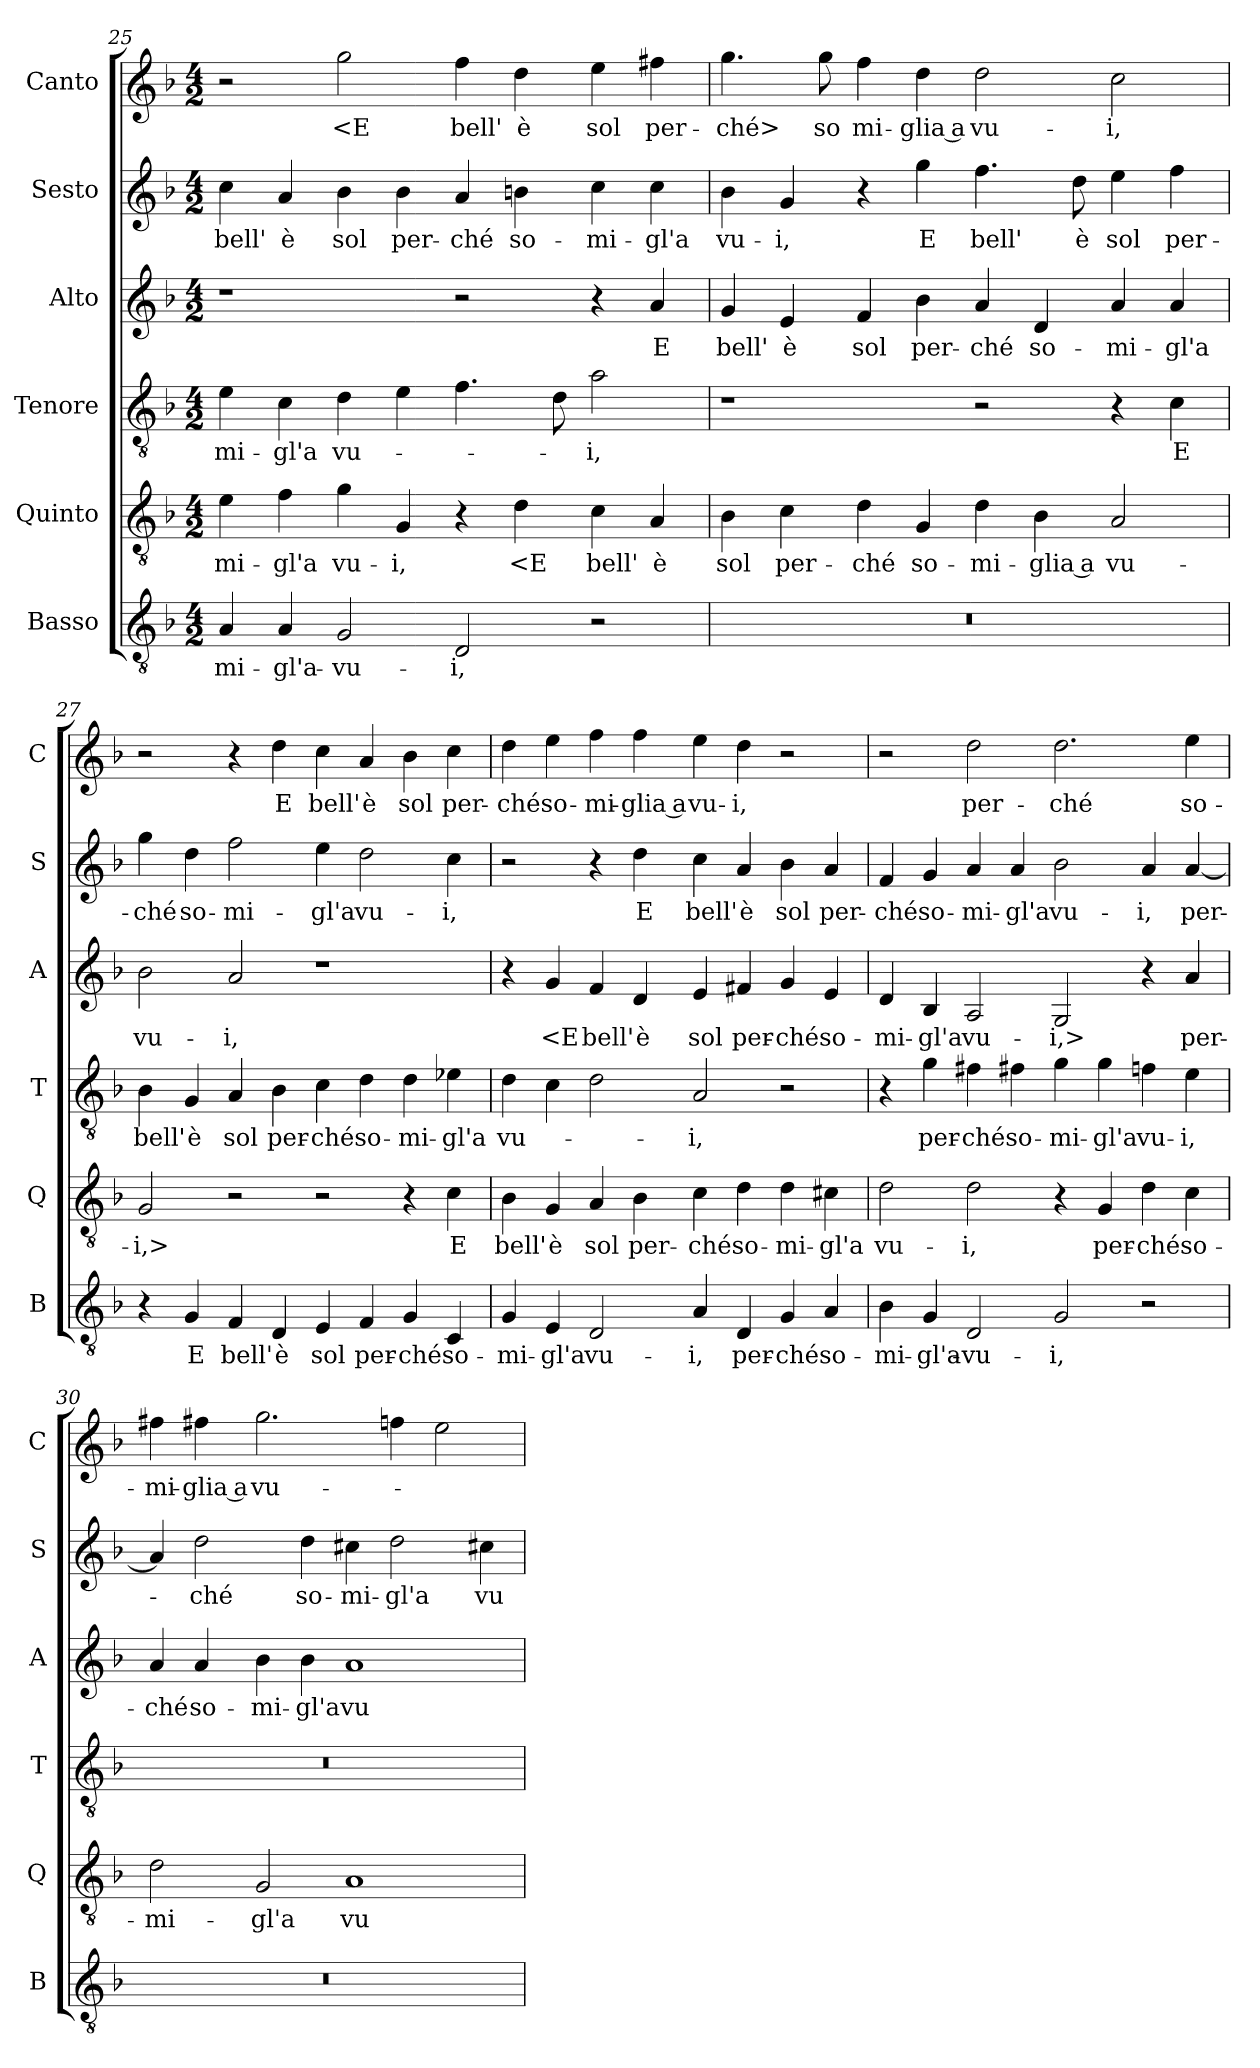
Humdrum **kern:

**kern	**text	**kern	**text	**kern	**text	**kern	**text	**kern	**text	**kern	**text
*part6	*part6	*part5	*part5	*part4	*part4	*part3	*part3	*part2	*part2	*part1	*part1
*staff6	*staff6	*staff5	*staff5	*staff4	*staff4	*staff3	*staff3	*staff2	*staff2	*staff1	*staff1
*I"Basso	*	*I"Quinto	*	*I"Tenore	*	*I"Alto	*	*I"Sesto	*	*I"Canto	*
*I'B	*	*I'Q	*	*I'T	*	*I'A	*	*I'S	*	*I'C	*
*clefGv2	*	*clefGv2	*	*clefGv2	*	*clefG2	*	*clefG2	*	*clefG2	*
*k[b-]	*	*k[b-]	*	*k[b-]	*	*k[b-]	*	*k[b-]	*	*k[b-]	*
*M4/2	*	*M4/2	*	*M4/2	*	*M4/2	*	*M4/2	*	*M4/2	*
=25	=25	=25	=25	=25	=25	=25	=25	=25	=25	=25	=25
4A	-mi-	4e	-mi-	4e	-mi-	1r	.	4cc	bell'	2r	.
4A	-gl'a-	4f	-gl'a	4c	-gl'a	.	.	4a	è	.	.
2G	-vu-	4g	vu-	4d	vu-	.	.	4b-	sol	2gg	<E
.	.	4G	-i,	4e	.	.	.	4b-	per-	.	.
2D	-i,	4r	.	4.f	.	2r	.	4a	-ché	4ff	bell'
.	.	4d	<E	.	.	.	.	4bn	so-	4dd	è
.	.	.	.	8d	.	.	.	.	.	.	.
2r	.	4c	bell'	2a	-i,	4r	.	4cc	-mi-	4ee	sol
.	.	4A	è	.	.	4a	E	4cc	-gl'a	4ff#X	per-
=26	=26	=26	=26	=26	=26	=26	=26	=26	=26	=26	=26
0r	.	4B-	sol	1r	.	4g	bell'	4b-	vu-	4.gg	-ché>
.	.	4c	per-	.	.	4e	è	4g	-i,	.	.
.	.	.	.	.	.	.	.	.	.	8gg	so
.	.	4d	-ché	.	.	4f	sol	4r	.	4ff	mi-
.	.	4G	so-	.	.	4b-	per-	4gg	E	4dd	-glia a
.	.	4d	-mi-	2r	.	4a	-ché	4.ff	bell'	2dd	vu-
.	.	4B-	-glia a	.	.	4d	so-	.	.	.	.
.	.	.	.	.	.	.	.	8dd	è	.	.
.	.	2A	vu-	4r	.	4a	-mi-	4ee	sol	2cc	-i,
.	.	.	.	4c	E	4a	-gl'a	4ff	per-	.	.
=27	=27	=27	=27	=27	=27	=27	=27	=27	=27	=27	=27
4r	.	2G	-i,>	4B-	bell'	2b-	vu-	4gg	-ché	2r	.
4G	E	.	.	4G	è	.	.	4dd	so-	.	.
4F	bell'	2r	.	4A	sol	2a	-i,	2ff	-mi-	4r	.
4D	è	.	.	4B-	per-	.	.	.	.	4dd	E
4E	sol	2r	.	4c	-ché	1r	.	4ee	-gl'a	4cc	bell'
4F	per-	.	.	4d	so-	.	.	2dd	vu-	4a	è
4G	-ché	4r	.	4d	-mi-	.	.	.	.	4b-	sol
4C	so-	4c	E	4e-X	-gl'a	.	.	4cc	-i,	4cc	per-
=28	=28	=28	=28	=28	=28	=28	=28	=28	=28	=28	=28
4G	-mi-	4B-	bell'	4d	vu-	4r	.	2r	.	4dd	-ché
4E	-gl'a	4G	è	4c	.	4g	<E	.	.	4ee	so-
2D	vu-	4A	sol	2d	.	4f	bell'	4r	.	4ff	-mi-
.	.	4B-	per-	.	.	4d	è	4dd	E	4ff	-glia a
4A	-i,	4c	-ché	2A	-i,	4e	sol	4cc	bell'	4ee	vu-
4D	per-	4d	so-	.	.	4f#X	per-	4a	è	4dd	-i,
4G	-ché	4d	-mi-	2r	.	4g	-ché	4b-	sol	2r	.
4A	so-	4c#X	-gl'a	.	.	4e	so-	4a	per-	.	.
=29	=29	=29	=29	=29	=29	=29	=29	=29	=29	=29	=29
4B-	-mi-	2d	vu-	4r	.	4d	-mi-	4f	-ché	2r	.
4G	-gl'a-	.	.	4g	per-	4B-	-gl'a	4g	so-	.	.
2D	-vu-	2d	-i,	4f#X	-ché	2A	vu-	4a	-mi-	2dd	per-
.	.	.	.	4f#X	so-	.	.	4a	-gl'a	.	.
2G	-i,	4r	.	4g	-mi-	2G	-i,>	2b-	vu-	2.dd	-ché
.	.	4G	per-	4g	-gl'a	.	.	.	.	.	.
2r	.	4d	-ché	4fn	vu-	4r	.	4a	-i,	.	.
.	.	4c	so-	4e	-i,	4a	per-	[4a	per-	4ee	so-
=30	=30	=30	=30	=30	=30	=30	=30	=30	=30	=30	=30
0r	.	2d	-mi-	0r	.	4a	-ché	4a]	.	4ff#X	-mi-
.	.	.	.	.	.	4a	so-	2dd	-ché	4ff#X	-glia a
.	.	2G	-gl'a	.	.	4b-	-mi-	.	.	2.gg	vu-
.	.	.	.	.	.	4b-	-gl'a	4dd	so-	.	.
.	.	1A	vu-	.	.	1a	vu-	4cc#X	-mi-	.	.
.	.	.	.	.	.	.	.	2dd	-gl'a	4ffn	.
.	.	.	.	.	.	.	.	.	.	2ee	.
.	.	.	.	.	.	.	.	4cc#X	vu-	.	.
=	=	=	=	=	=	=	=	=	=	=	=
*-	*-	*-	*-	*-	*-	*-	*-	*-	*-	*-	*-
